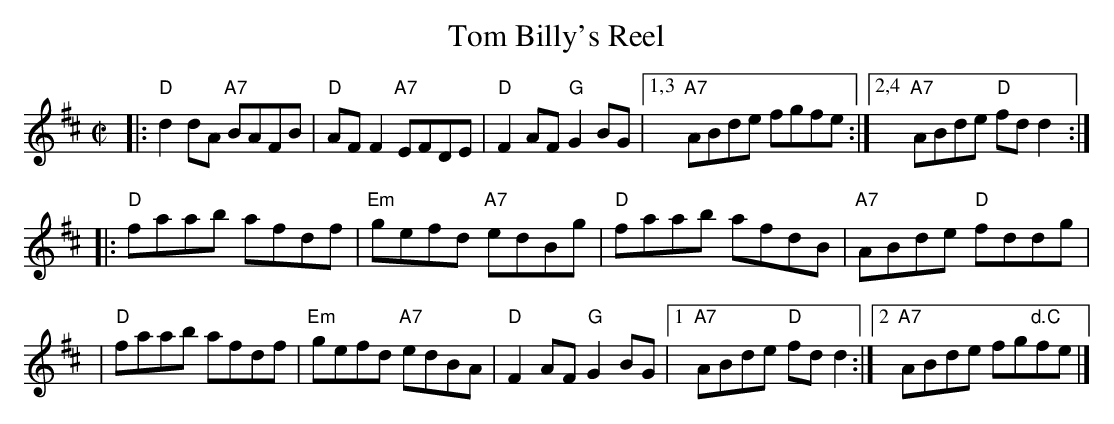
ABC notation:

X:1
T: Tom Billy's Reel
M: C|
L: 1/8
K: D
|: "D"d2dA "A7"BAFB |  "D"AFF2 "A7"EFDE | "D"F2AF "G"G2BG |1,3 "A7"ABde    fgfe  \
                                                         :|2,4 "A7"ABde "D"fdd2 :|
|: "D"faab     afdf | "Em"gefd "A7"edBg | "D"faab    afdB |  "A7"ABde "D"fddg  |
|  "D"faab     afdf | "Em"gefd "A7"edBA | "D"F2AF "G"G2BG |1 "A7"ABde "D"fdd2 :|2 "A7"ABde fg"d.C"fe |]
